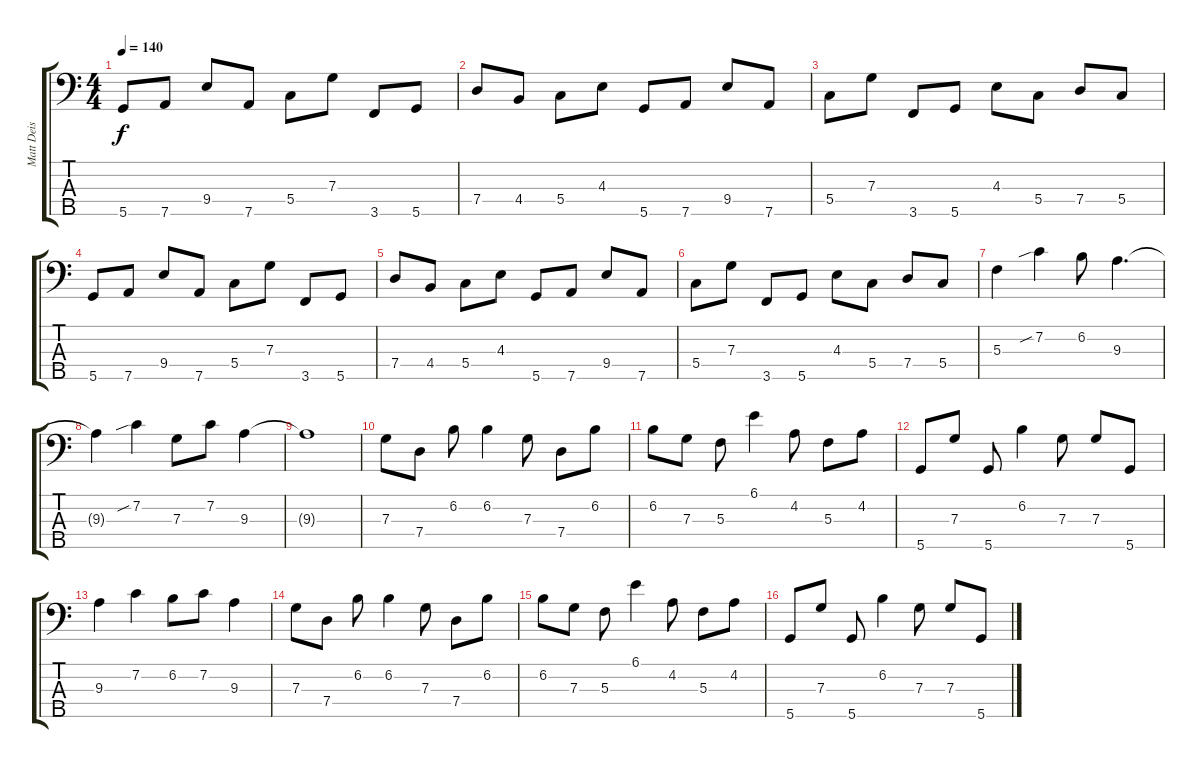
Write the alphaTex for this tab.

\track ("Matt Deis" "Matt Deis") {instrument electricbassfinger}
\staff {score tabs}
\tuning (Bb2 F2 C2 G1 D1) {hide}
\ts (4 4)
\tempo 140
\clef f4
\ks c
5.5.8{dy f} 7.5.8 9.4.8 7.5.8 5.4.8 7.3.8 3.5.8 5.5.8 |
7.4.8 4.4.8 5.4.8 4.3.8 5.5.8 7.5.8 9.4.8 7.5.8 |
5.4.8 7.3.8 3.5.8 5.5.8 4.3.8 5.4.8 7.4.8 5.4.8 |
5.5.8 7.5.8 9.4.8 7.5.8 5.4.8 7.3.8 3.5.8 5.5.8 |
7.4.8 4.4.8 5.4.8 4.3.8 5.5.8 7.5.8 9.4.8 7.5.8 |
5.4.8 7.3.8 3.5.8 5.5.8 4.3.8 5.4.8 7.4.8 5.4.8 |
5.3.4 7.2{sib}.4 6.2.8 9.3.4{d} |
9.3{t}.4 7.2{sib}.4 7.3.8 7.2.8 9.3.4 |
9.3{t}.1 |
7.3.8 7.4.8 6.2.8 6.2.4 7.3.8 7.4.8 6.2.8 |
6.2.8 7.3.8 5.3.8 6.1.4 4.2.8 5.3.8 4.2.8 |
5.5.8 7.3.8 5.5.8 6.2.4 7.3.8 7.3.8 5.5.8 |
9.3.4 7.2.4 6.2.8 7.2.8 9.3.4 |
7.3.8 7.4.8 6.2.8 6.2.4 7.3.8 7.4.8 6.2.8 |
6.2.8 7.3.8 5.3.8 6.1.4 4.2.8 5.3.8 4.2.8 |
5.5.8 7.3.8 5.5.8 6.2.4 7.3.8 7.3.8 5.5.8
